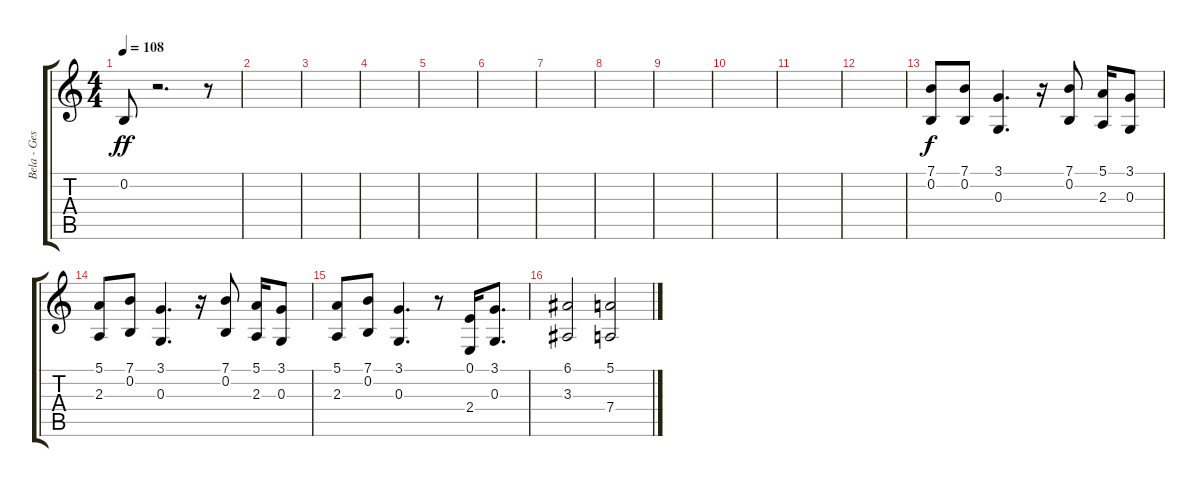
\track ("Bela - Gesang" "Bela - Ges") {instrument lead8bassandlead}
\staff {score tabs}
\tuning (E4 B3 G3 D3 A2 E2) {hide}
\ts (4 4)
\tempo 108
\clef g2
\ks c
0.2.8{dy ff} r.2{d} r.8 |
|
|
|
|
|
|
|
|
|
|
|
(7.1 0.2).8{dy f} (7.1 0.2).8 (3.1 0.3).4{d} r.16 (7.1 0.2).8 (5.1 2.3).16 (3.1 0.3).8 |
(5.1 2.3).8 (7.1 0.2).8 (3.1 0.3).4{d} r.16 (7.1 0.2).8 (5.1 2.3).16 (3.1 0.3).8 |
(5.1 2.3).8 (7.1 0.2).8 (3.1 0.3).4{d} r.8 (0.1 2.4).16 (3.1 0.3).8{d} |
(6.1 3.3).2 (5.1 7.4).2
